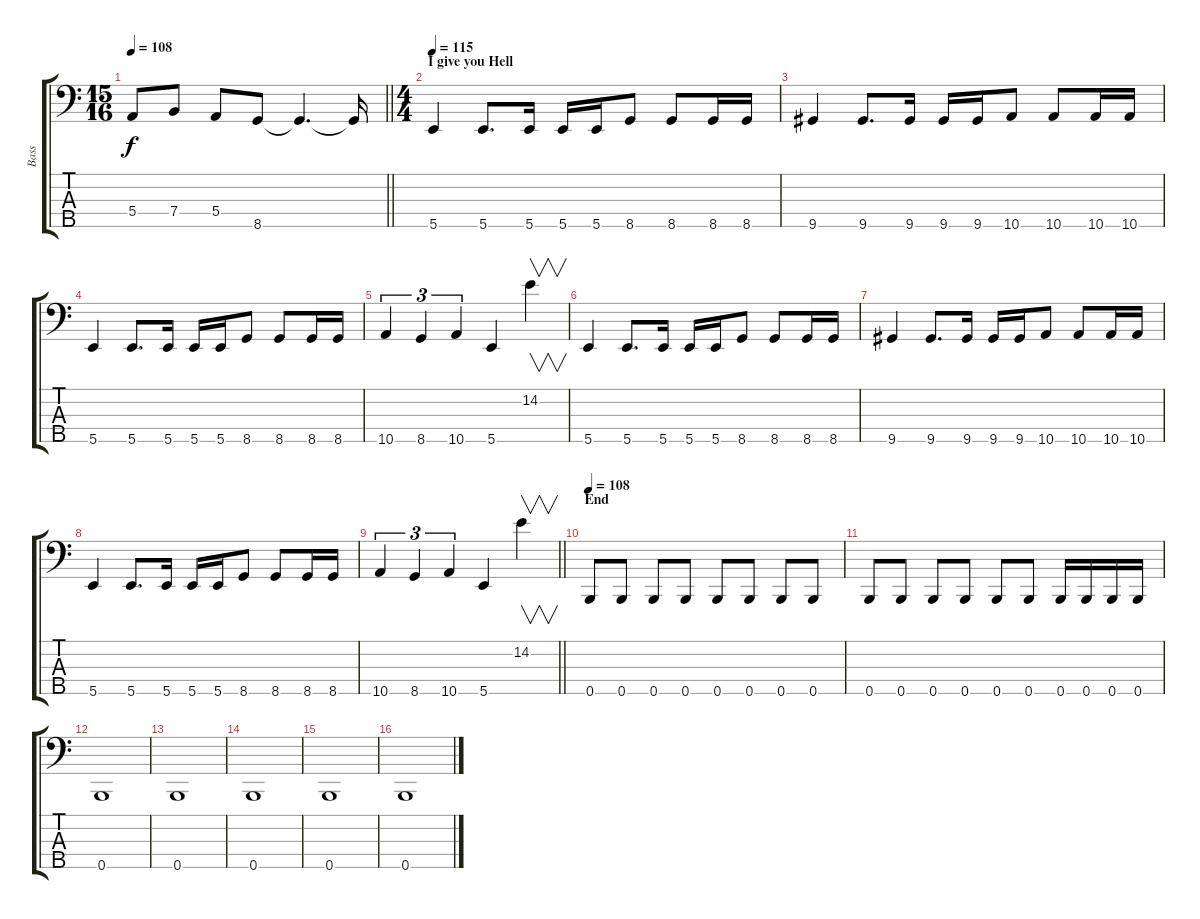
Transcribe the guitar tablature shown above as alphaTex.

\track ("Bass" "Bass") {instrument electricbasspick}
\staff {score tabs}
\tuning (G2 D2 A1 E1 B0) {hide}
\ts (15 16)
\tempo 108
\clef f4
\barLineRight lightlight
\ks c
5.4.8{dy f} 7.4.8 5.4.8 8.5.8 8.5{t}.4{d} 8.5{t}.16 |
\ts (4 4)
\section ("" "I give you Hell")
\tempo 115
5.5.4 5.5.8{d} 5.5.16 5.5.16 5.5.16 8.5.8 8.5.8 8.5.16 8.5.16 |
9.5.4 9.5.8{d} 9.5.16 9.5.16 9.5.16 10.5.8 10.5.8 10.5.16 10.5.16 |
5.5.4 5.5.8{d} 5.5.16 5.5.16 5.5.16 8.5.8 8.5.8 8.5.16 8.5.16 |
10.5.4{tu (3 2)} 8.5.4{tu (3 2)} 10.5.4{tu (3 2)} 5.5.4 14.2.4{v} |
5.5.4 5.5.8{d} 5.5.16 5.5.16 5.5.16 8.5.8 8.5.8 8.5.16 8.5.16 |
9.5.4 9.5.8{d} 9.5.16 9.5.16 9.5.16 10.5.8 10.5.8 10.5.16 10.5.16 |
5.5.4 5.5.8{d} 5.5.16 5.5.16 5.5.16 8.5.8 8.5.8 8.5.16 8.5.16 |
\barLineRight lightlight
10.5.4{tu (3 2)} 8.5.4{tu (3 2)} 10.5.4{tu (3 2)} 5.5.4 14.2.4{v} |
\section ("" "End")
\tempo 108
0.5.8 0.5.8 0.5.8 0.5.8 0.5.8 0.5.8 0.5.8 0.5.8 |
0.5.8 0.5.8 0.5.8 0.5.8 0.5.8 0.5.8 0.5.16 0.5.16 0.5.16 0.5.16 |
0.5.1 |
0.5.1 |
0.5.1 |
0.5.1 |
0.5.1
